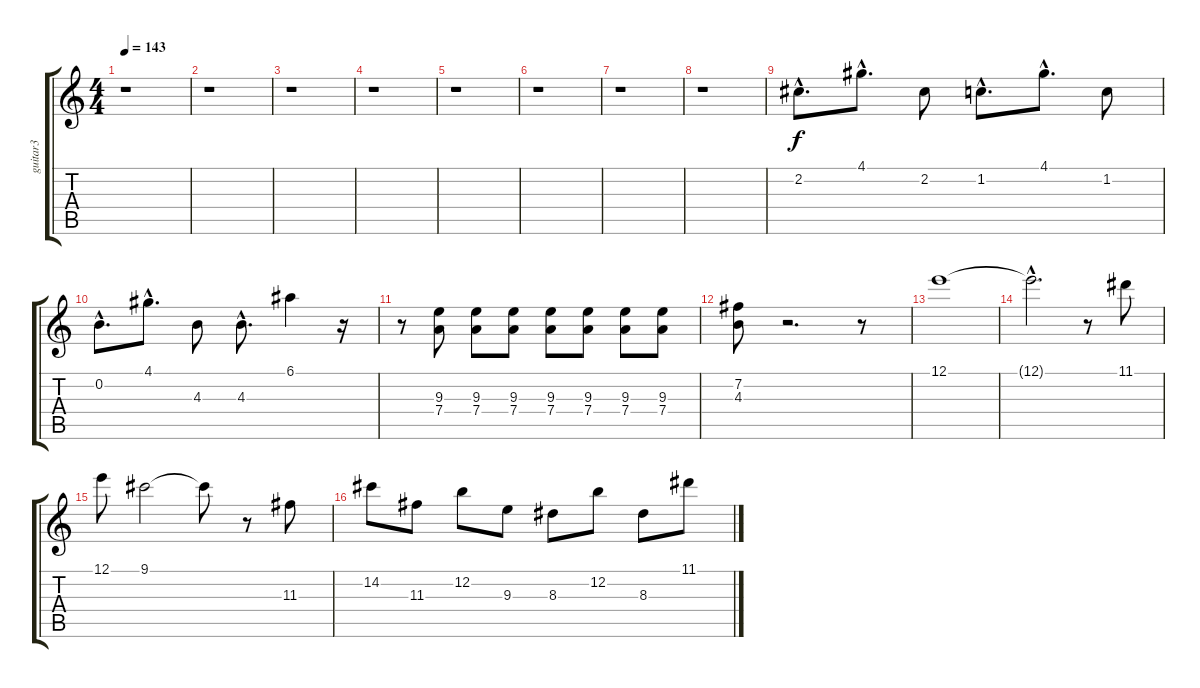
\track ("guitar3" "guitar3") {instrument distortionguitar}
\staff {score tabs}
\tuning (E4 B3 G3 D3 A2 E2) {hide}
\ts (4 4)
\tempo 143
\clef g2
\ks c
r.1{dy f} |
r.1 |
r.1 |
r.1 |
r.1 |
r.1 |
r.1 |
r.1 |
2.2{hac}.8{d} 4.1{hac}.8{d} 2.2.8 1.2{hac}.8{d} 4.1{hac}.8{d} 1.2.8 |
0.2{hac}.8{d} 4.1{hac}.8{d} 4.3.8 4.3{hac}.8{d} 6.1.4 r.16 |
r.8 (9.3 7.4).8 (9.3 7.4).8 (9.3 7.4).8 (9.3 7.4).8 (9.3 7.4).8 (9.3 7.4).8 (9.3 7.4).8 |
(7.2 4.3).8 r.2{d} r.8 |
12.1.1 |
12.1{hac t}.2{d} r.8 11.1.8 |
12.1.8 9.1.2 9.1{t}.8 r.8 11.3.8 |
14.2.8 11.3.8 12.2.8 9.3.8 8.3.8 12.2.8 8.3.8 11.1.8
